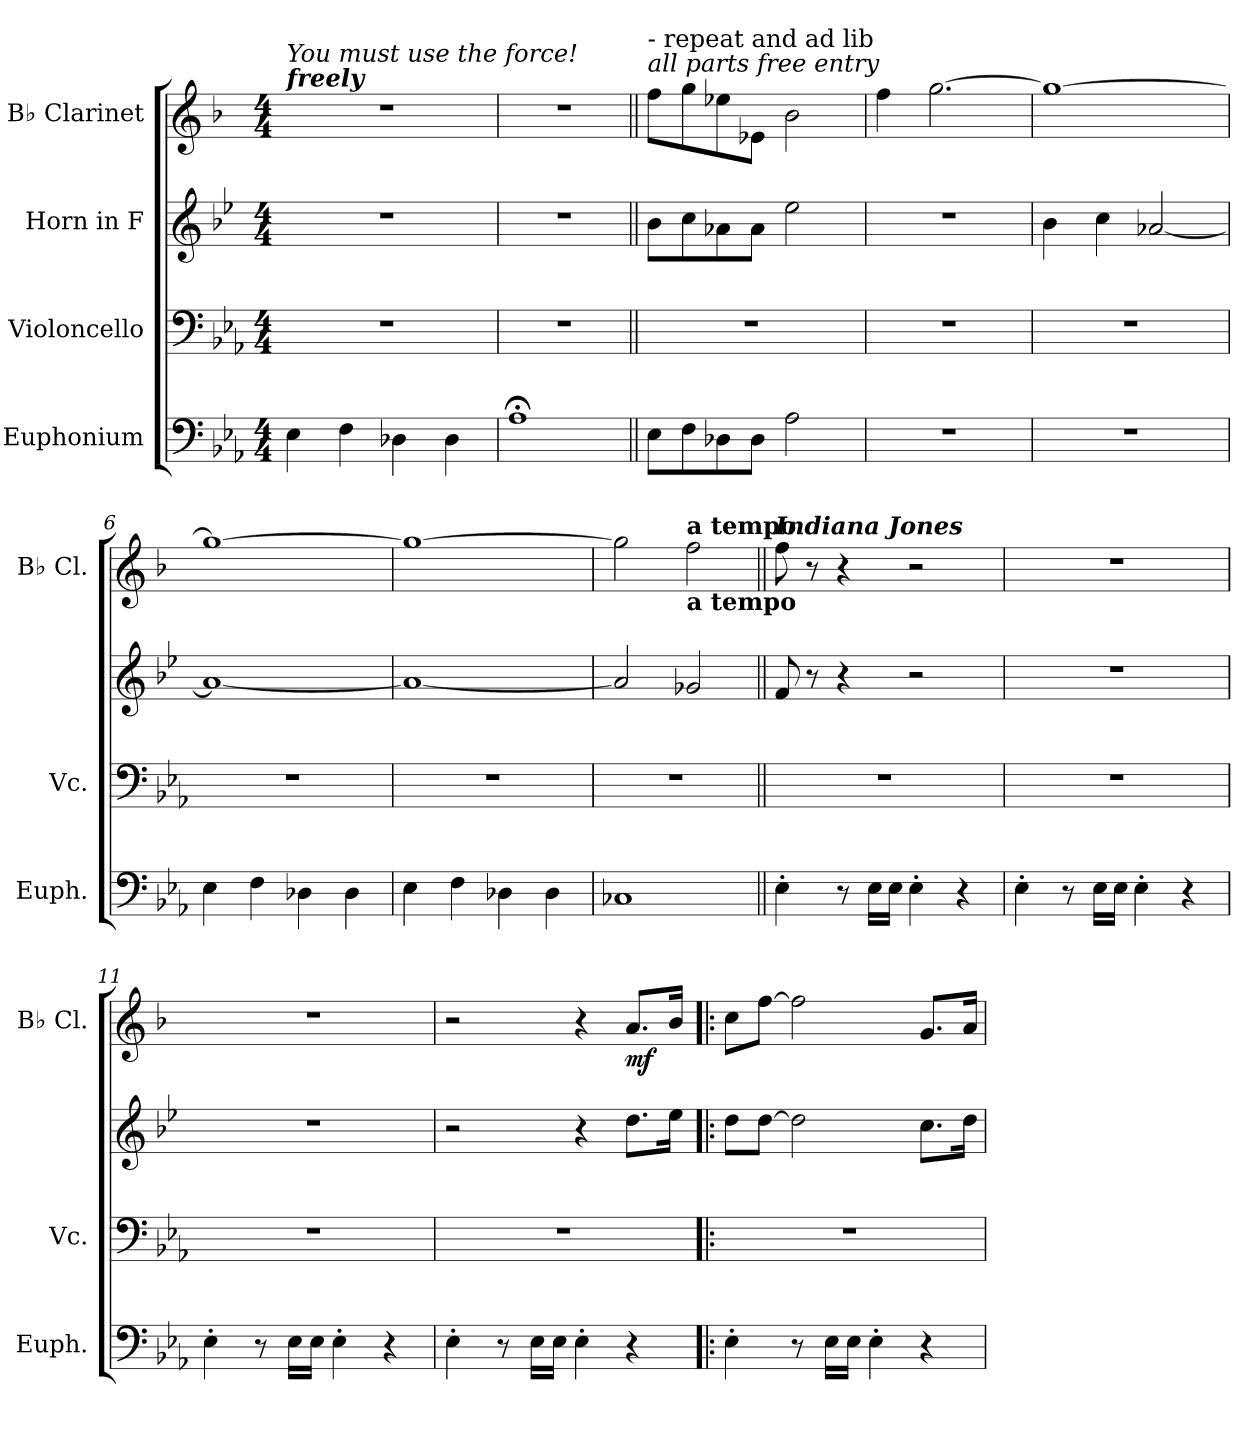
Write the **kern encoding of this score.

**kern	**kern	**kern	**kern	**dynam
*part4	*part3	*part2	*part1	*part1
*staff4	*staff3	*staff2	*staff1	*staff1
*I"Euphonium	*I"Violoncello	*I"Horn in F	*I"B♭ Clarinet	*
*I'Euph.	*I'Vc.	*	*I'B♭ Cl.	*
*clefF4	*clefF4	*clefG2	*clefG2	*
*	*	*ITrd4c7	*ITrd1c2	*
*k[b-e-a-]	*k[b-e-a-]	*k[b-e-a-]	*k[b-e-a-]	*
*M4/4	*M4/4	*M4/4	*M4/4	*
=1	=1	=1	=1	=1
!	!	!	!LO:TX:a:Bi:t=freely	!
!	!	!	!LO:TX:a:i:t=You must use the force!	!
4E-\	1r	1r	1r	.
4F\	.	.	.	.
4D-X\	.	.	.	.
4D-\	.	.	.	.
=2	=2	=2	=2	=2
1A-;<	1r	1r	1r	.
=3||	=3||	=3||	=3||	=3||
!	!	!	!LO:TX:a:i:t=all parts free entry	!
!	!	!	!LO:TX:a:t=- repeat and ad lib	!
8E-\L	1r	8e-\L	8ee-\L	.
8F\	.	8f\	8ff\	.
8D-X\	.	8d-X\	8dd-X\	.
8D-\J	.	8d-\J	8d-X\J	.
2A-\	.	2a-\	2a-\	.
=4	=4	=4	=4	=4
1r	1r	1r	4ee-\	.
.	.	.	[2.ff\	.
=5	=5	=5	=5	=5
1r	1r	4e-\	1ff_	.
.	.	4f\	.	.
.	.	[2d-X/	.	.
=6	=6	=6	=6	=6
4E-\	1r	1d-_	1ff_	.
4F\	.	.	.	.
4D-X\	.	.	.	.
4D-\	.	.	.	.
=7	=7	=7	=7	=7
4E-\	1r	1d-_	1ff_	.
4F\	.	.	.	.
4D-X\	.	.	.	.
4D-\	.	.	.	.
=8	=8	=8	=8	=8
1C-X	1r	2d-/]	2ff\]	.
!	!	!	!LO:TX:b:B:t=a tempo	!
!	!	!	!LO:TX:a:B:t=a tempo	!
.	.	2c-X/	2ee-\	.
!!LO:LB:g=z
=9||	=9||	=9||	=9||	=9||
!	!	!	!LO:TX:a:Bi:t=Indiana Jones	!
4E-'\	1r	8B-/	8ee-\	.
.	.	8r	8r	.
8r	.	4r	4r	.
16E-\LL	.	.	.	.
16E-\JJ	.	.	.	.
4E-'\	.	2r	2r	.
4r	.	.	.	.
=10	=10	=10	=10	=10
4E-'\	1r	1r	1r	.
8r	.	.	.	.
16E-\LL	.	.	.	.
16E-\JJ	.	.	.	.
4E-'\	.	.	.	.
4r	.	.	.	.
=11	=11	=11	=11	=11
4E-'\	1r	1r	1r	.
8r	.	.	.	.
16E-\LL	.	.	.	.
16E-\JJ	.	.	.	.
4E-'\	.	.	.	.
4r	.	.	.	.
=12	=12	=12	=12	=12
4E-'\	1r	2r	2r	.
8r	.	.	.	.
16E-\LL	.	.	.	.
16E-\JJ	.	.	.	.
4E-'\	.	4r	4r	.
!	!	!	!	!LO:DY:b
4r	.	8.g\L	8.g/L	mf
.	.	16a-\Jk	16a-/Jk	.
=13!|:	=13!|:	=13!|:	=13!|:	=13!|:
4E-'\	1r	8g\L	8b-\L	.
.	.	[8g\J	[8ee-\J	.
8r	.	2g\]	2ee-\]	.
16E-\LL	.	.	.	.
16E-\JJ	.	.	.	.
4E-'\	.	.	.	.
4r	.	8.f\L	8.f/L	.
.	.	16g\Jk	16g/Jk	.
=	=	=	=	=
*-	*-	*-	*-	*-
